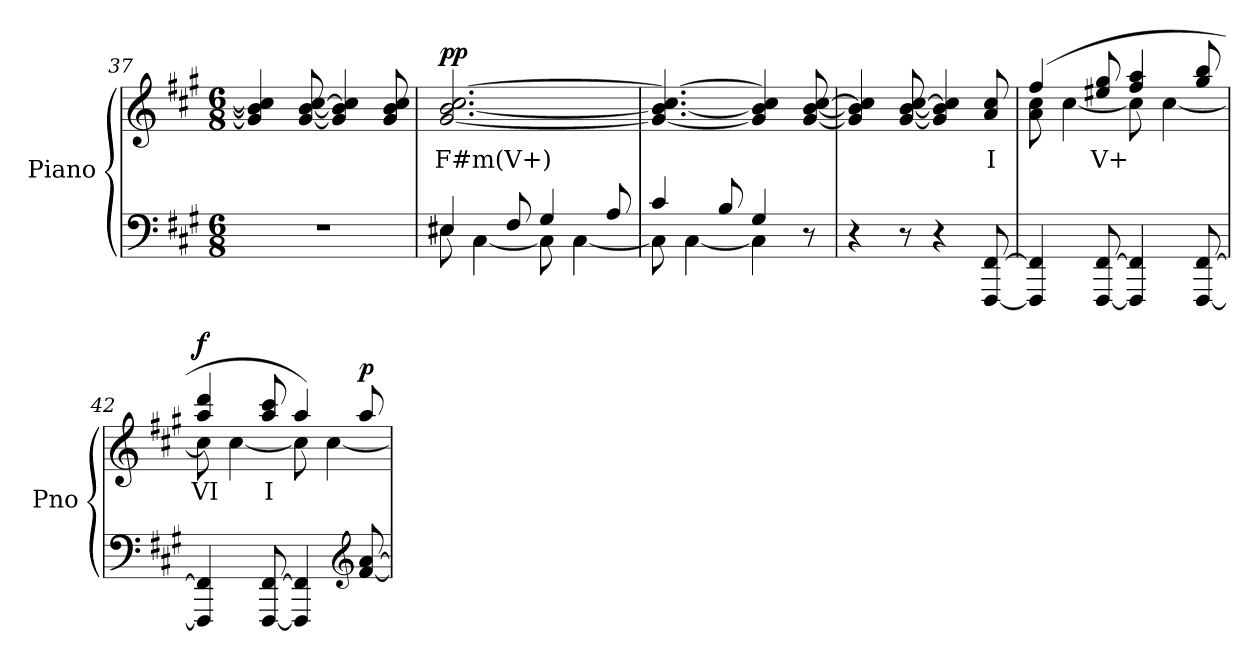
**kern	**kern	**text	**dynam
*part1	*part1	*part1	*part1
*staff2	*staff1	*staff1	*staff1/2
*I"Piano	*	*	*
*I'Pno	*	*	*
*clefF4	*clefG2	*	*
*k[f#c#g#]	*k[f#c#g#]	*	*
*M6/8	*M6/8	*	*
=37	=37	=37	=37
2.r	4g#/] 4b/] 4cc#/]	.	.
.	[8g#/ [8b/ [8cc#/	.	.
.	4g#/] 4b/] 4cc#/]	.	.
.	8g#/ 8b/ 8cc#/	.	.
=38	=38	=38	=38
*^	*	*	*
!	!	!	!LO:LY:b	!LO:DY:b
4E#X/	8E#X\	[2.g#/ [2.b/ [2.cc#/	F#m(V+)	pp
.	[4C#\	.	.	.
8F#/	.	.	.	.
4G#/	8C#\]	.	.	.
.	[4C#\	.	.	.
8A/	.	.	.	.
=39	=39	=39	=39	=39
4c#/	8C#\]	4.g#/_ 4.b/_ 4.cc#/_	.	.
.	[4C#\	.	.	.
8B/	.	.	.	.
4G#/	4C#\]	4g#/] 4b/] 4cc#/]	.	.
8r	8ryy	[8g#/ [8b/ [8cc#/	.	.
*v	*v	*	*	*
=40	=40	=40	=40
4r	4g#/] 4b/] 4cc#/]	.	.
8r	[8g#/ [8b/ [8cc#/	.	.
4r	4g#/] 4b/] 4cc#/]	.	.
!	!	!LO:LY:b	!
[8FFF#/ [8FF#/	8a/ 8cc#/	I	.
!!LO:PB:g=z
=41	=41	=41	=41
*	*^	*	*
4FFF#/] 4FF#/]	(>4ff#/	8a\ 8cc#\	.	.
.	.	[4cc#\	.	.
!	!	!	!LO:LY:b	!
[8FFF#/ [8FF#/	8ee#X/ 8gg#/	.	V+	.
4FFF#/] 4FF#/]	4ff#/ 4aa/	8cc#\]	.	.
.	.	[4cc#\	.	.
[8FFF#/ [8FF#/	8gg#/ 8bb/	.	.	.
=42	=42	=42	=42	=42
!	!	!	!LO:LY:b	!LO:DY:b
4FFF#/] 4FF#/]	4aa/ 4ddd/	8cc#\]	VI	f
.	.	[4cc#\	.	.
!	!	!	!LO:LY:b	!
[8FFF#/ [8FF#/	8aa/ 8ccc#/	.	I	.
4FFF#/] 4FF#/]	4aa/)	8cc#\]	.	.
.	.	[4cc#\	.	.
*clefG2	*	*	*	*
!	!	!	!	!LO:DY:b
[8f#/ [8a/	8aa/	.	.	p
*	*v	*v	*	*
=	=	=	=
*-	*-	*-	*-
